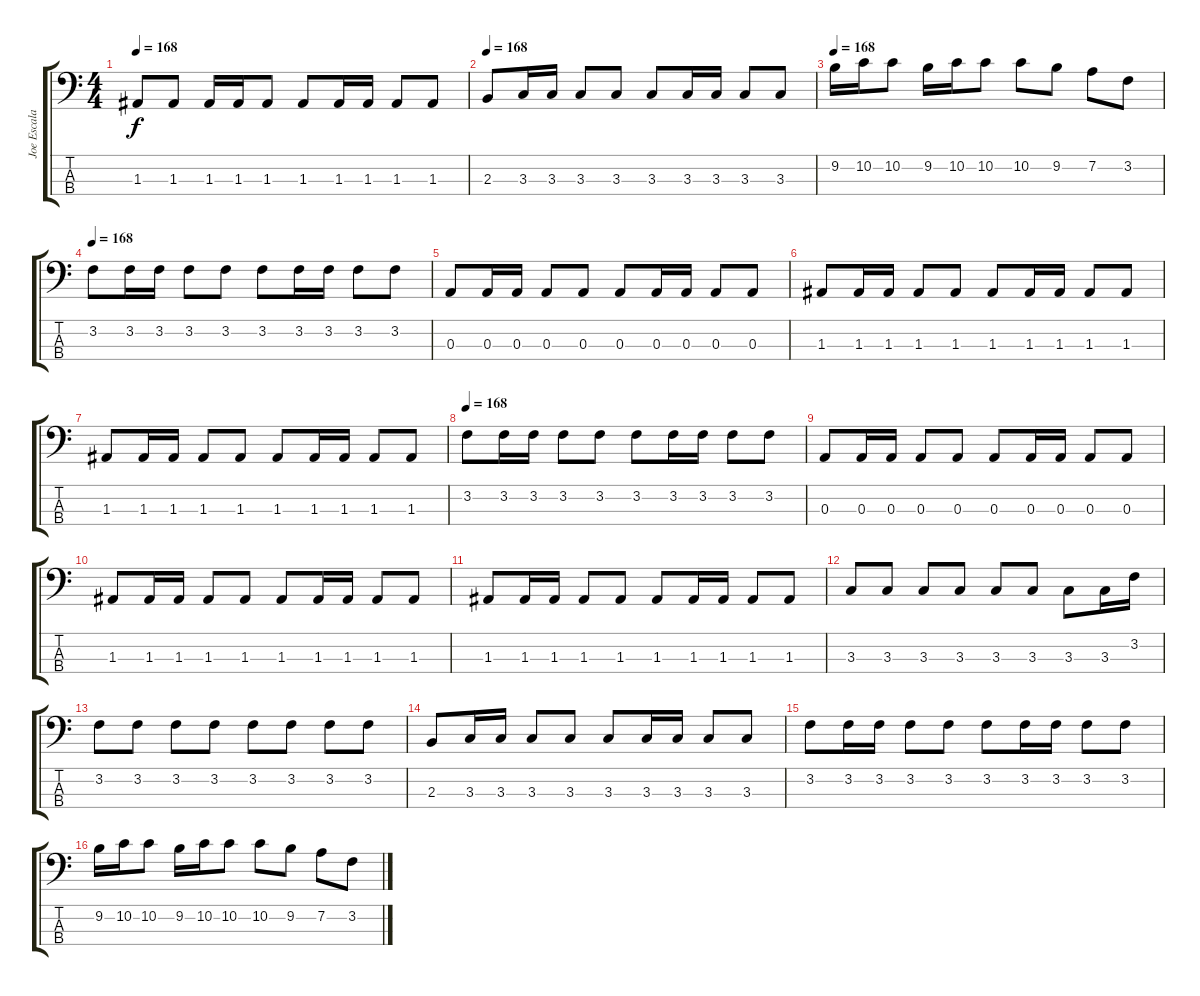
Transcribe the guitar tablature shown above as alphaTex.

\track ("Joe Escalante" "Joe Escala") {instrument electricbasspick}
\staff {score tabs}
\tuning (G2 D2 A1 E1) {hide}
\ts (4 4)
\tempo 168
\clef f4
\ks c
1.3.8{dy f} 1.3.8 1.3.16 1.3.16 1.3.8 1.3.8 1.3.16 1.3.16 1.3.8 1.3.8 |
\tempo 168
2.3.8 3.3.16 3.3.16 3.3.8 3.3.8 3.3.8 3.3.16 3.3.16 3.3.8 3.3.8 |
\tempo 168
9.2.16 10.2.16 10.2.8 9.2.16 10.2.16 10.2.8 10.2.8 9.2.8 7.2.8 3.2.8 |
\tempo 168
3.2.8 3.2.16 3.2.16 3.2.8 3.2.8 3.2.8 3.2.16 3.2.16 3.2.8 3.2.8 |
0.3.8 0.3.16 0.3.16 0.3.8 0.3.8 0.3.8 0.3.16 0.3.16 0.3.8 0.3.8 |
1.3.8 1.3.16 1.3.16 1.3.8 1.3.8 1.3.8 1.3.16 1.3.16 1.3.8 1.3.8 |
1.3.8 1.3.16 1.3.16 1.3.8 1.3.8 1.3.8 1.3.16 1.3.16 1.3.8 1.3.8 |
\tempo 168
3.2.8 3.2.16 3.2.16 3.2.8 3.2.8 3.2.8 3.2.16 3.2.16 3.2.8 3.2.8 |
0.3.8 0.3.16 0.3.16 0.3.8 0.3.8 0.3.8 0.3.16 0.3.16 0.3.8 0.3.8 |
1.3.8 1.3.16 1.3.16 1.3.8 1.3.8 1.3.8 1.3.16 1.3.16 1.3.8 1.3.8 |
1.3.8 1.3.16 1.3.16 1.3.8 1.3.8 1.3.8 1.3.16 1.3.16 1.3.8 1.3.8 |
3.3.8 3.3.8 3.3.8 3.3.8 3.3.8 3.3.8 3.3.8 3.3.16 3.2.16 |
3.2.8 3.2.8 3.2.8 3.2.8 3.2.8 3.2.8 3.2.8 3.2.8 |
2.3.8 3.3.16 3.3.16 3.3.8 3.3.8 3.3.8 3.3.16 3.3.16 3.3.8 3.3.8 |
3.2.8 3.2.16 3.2.16 3.2.8 3.2.8 3.2.8 3.2.16 3.2.16 3.2.8 3.2.8 |
9.2.16 10.2.16 10.2.8 9.2.16 10.2.16 10.2.8 10.2.8 9.2.8 7.2.8 3.2.8
